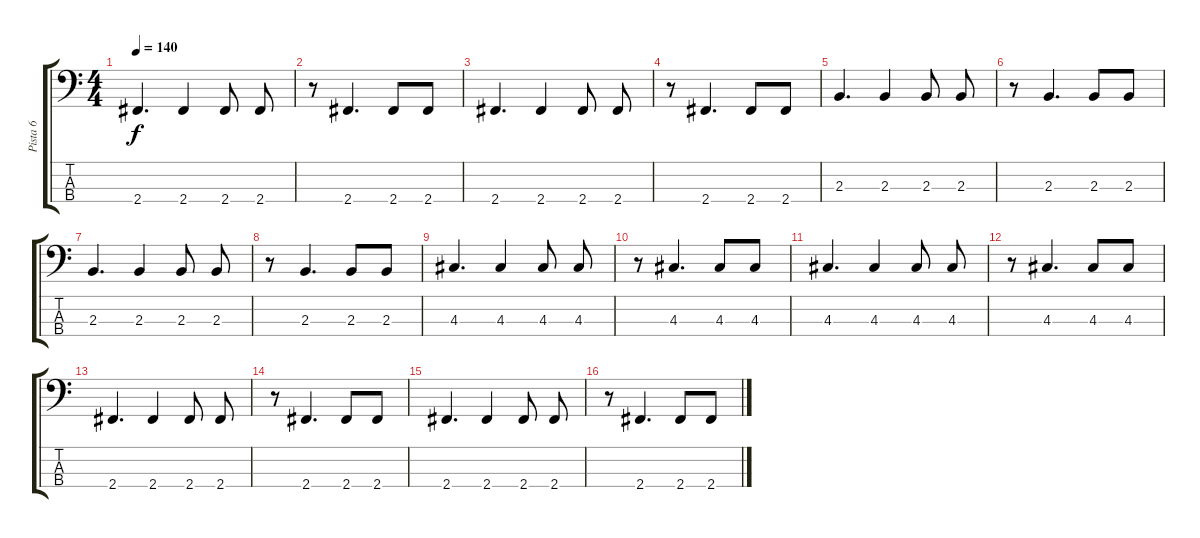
\track ("Pista 6" "Pista 6") {instrument electricbassfinger}
\staff {score tabs}
\tuning (G2 D2 A1 E1) {hide}
\ts (4 4)
\tempo 140
\clef f4
\ks c
2.4.4{d dy f} 2.4.4 2.4.8 2.4.8 |
r.8 2.4.4{d} 2.4.8 2.4.8 |
2.4.4{d} 2.4.4 2.4.8 2.4.8 |
r.8 2.4.4{d} 2.4.8 2.4.8 |
2.3.4{d} 2.3.4 2.3.8 2.3.8 |
r.8 2.3.4{d} 2.3.8 2.3.8 |
2.3.4{d} 2.3.4 2.3.8 2.3.8 |
r.8 2.3.4{d} 2.3.8 2.3.8 |
4.3.4{d} 4.3.4 4.3.8 4.3.8 |
r.8 4.3.4{d} 4.3.8 4.3.8 |
4.3.4{d} 4.3.4 4.3.8 4.3.8 |
r.8 4.3.4{d} 4.3.8 4.3.8 |
2.4.4{d} 2.4.4 2.4.8 2.4.8 |
r.8 2.4.4{d} 2.4.8 2.4.8 |
2.4.4{d} 2.4.4 2.4.8 2.4.8 |
r.8 2.4.4{d} 2.4.8 2.4.8
